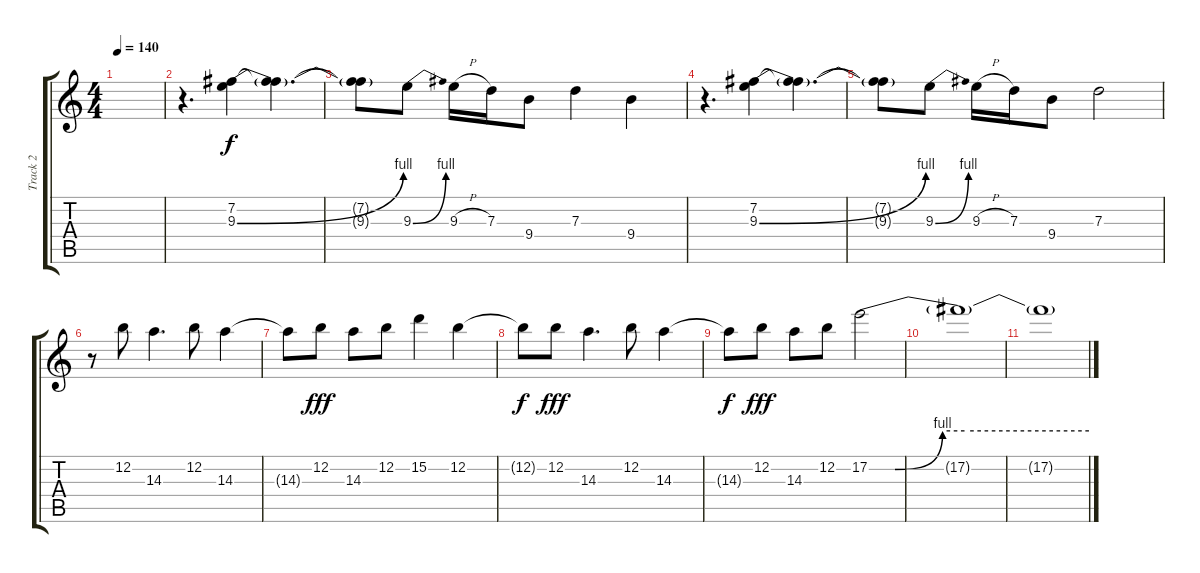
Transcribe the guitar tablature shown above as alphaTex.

\track ("Track 2" "Track 2") {instrument overdrivenguitar}
\staff {score tabs}
\tuning (E4 B3 G3 D3 A2 E2) {hide}
\ts (4 4)
\tempo 140
\clef g2
\ks c
|
r.4{d} (7.2 9.3{be (bend 0 0 60 4)}).4 (7.2{t} 9.3{t}).4{d} |
(7.2{t} 9.3{t}).8 9.3{be (bend 0 0 60 4)}.8 9.3{h}.16 7.3.16 9.4.8 7.3.4 9.4.4 |
r.4{d} (7.2 9.3{be (bend 0 0 60 4)}).4 (7.2{t} 9.3{t}).4{d} |
(7.2{t} 9.3{t}).8 9.3{be (bend 0 0 60 4)}.8 9.3{h}.16 7.3.16 9.4.8 7.3.2 |
r.8 12.2.8 14.3.4{d} 12.2.8 14.3.4 |
14.3{t}.8{dy f} 12.2.8{dy fff} 14.3.8 12.2.8 15.2.4 12.2.4 |
12.2{t}.8{dy f} 12.2.8{dy fff} 14.3.4{d} 12.2.8 14.3.4 |
14.3{t}.8{dy f} 12.2.8{dy fff} 14.3.8 12.2.8 17.2{be (custom 0 0 7 0 20 4 26 4 60 4)}.2 |
17.2{t}.1 |
17.2{t}.1
